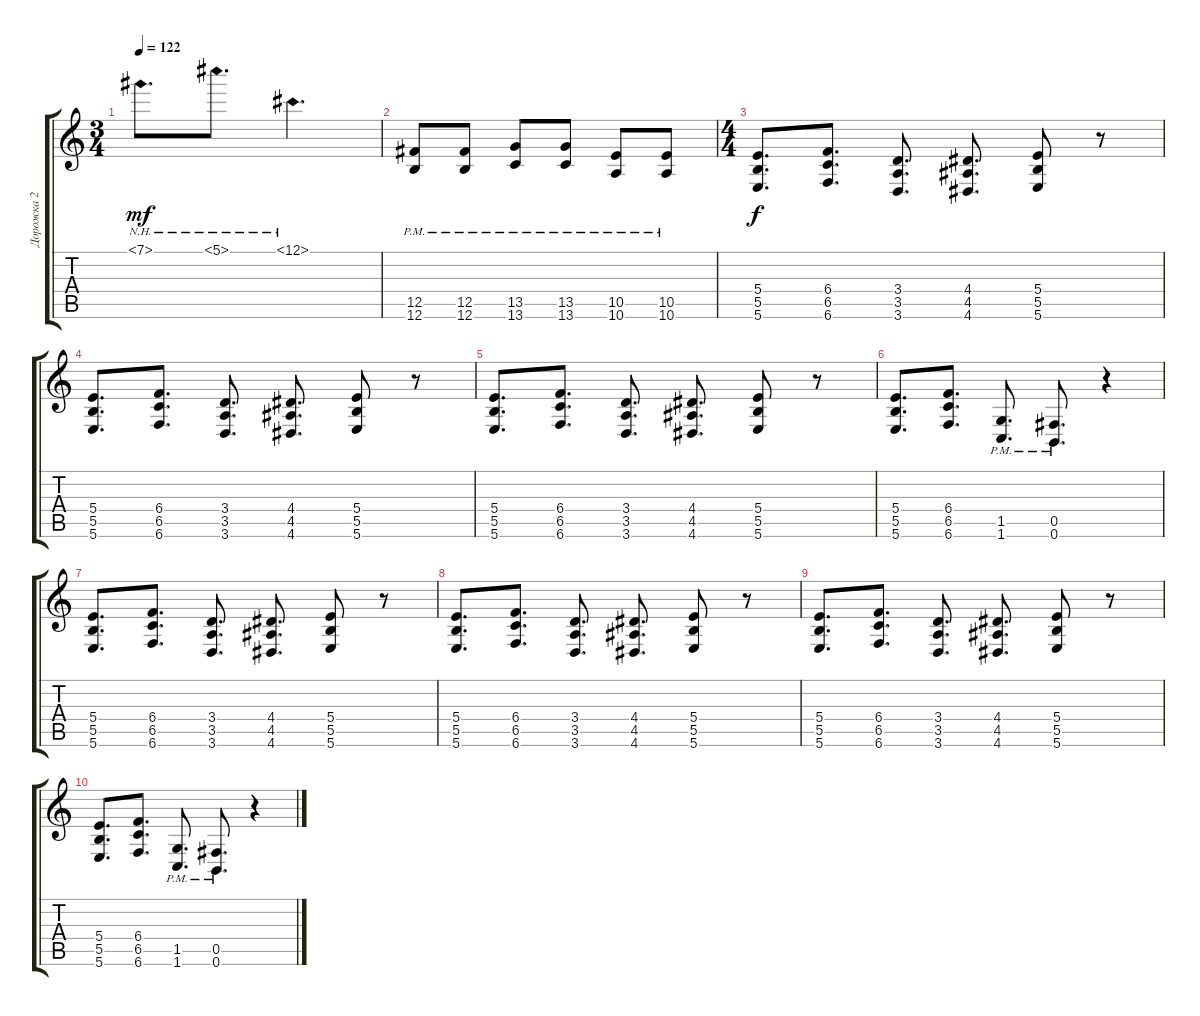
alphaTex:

\track ("Дорожка 2" "Дорожка 2") {instrument distortionguitar}
\staff {score tabs}
\tuning (Db4 Ab3 E3 B2 Gb2 B1) {hide}
\ts (3 4)
\tempo 122
\clef g2
\ks c
7.1{nh}.8{d dy mf} 5.1{nh}.8{d} 12.1{nh}.4{d} |
(12.5{pm} 12.6{pm}).8 (12.5{pm} 12.6{pm}).8 (13.5{pm} 13.6{pm}).8 (13.5{pm} 13.6{pm}).8 (10.5{pm} 10.6{pm}).8 (10.5{pm} 10.6{pm}).8 |
\ts (4 4)
(5.4 5.5 5.6).8{d dy f} (6.4 6.5 6.6).8{d} (3.4 3.5 3.6).8{d} (4.4 4.5 4.6).8{d} (5.4 5.5 5.6).8 r.8 |
(5.4 5.5 5.6).8{d} (6.4 6.5 6.6).8{d} (3.4 3.5 3.6).8{d} (4.4 4.5 4.6).8{d} (5.4 5.5 5.6).8 r.8 |
(5.4 5.5 5.6).8{d} (6.4 6.5 6.6).8{d} (3.4 3.5 3.6).8{d} (4.4 4.5 4.6).8{d} (5.4 5.5 5.6).8 r.8 |
(5.4 5.5 5.6).8{d} (6.4 6.5 6.6).8{d} (1.5{pm} 1.6{pm}).8{d} (0.5{pm} 0.6{pm}).8{d} r.4 |
(5.4 5.5 5.6).8{d} (6.4 6.5 6.6).8{d} (3.4 3.5 3.6).8{d} (4.4 4.5 4.6).8{d} (5.4 5.5 5.6).8 r.8 |
(5.4 5.5 5.6).8{d} (6.4 6.5 6.6).8{d} (3.4 3.5 3.6).8{d} (4.4 4.5 4.6).8{d} (5.4 5.5 5.6).8 r.8 |
(5.4 5.5 5.6).8{d} (6.4 6.5 6.6).8{d} (3.4 3.5 3.6).8{d} (4.4 4.5 4.6).8{d} (5.4 5.5 5.6).8 r.8 |
(5.4 5.5 5.6).8{d} (6.4 6.5 6.6).8{d} (1.5{pm} 1.6{pm}).8{d} (0.5{pm} 0.6{pm}).8{d} r.4
